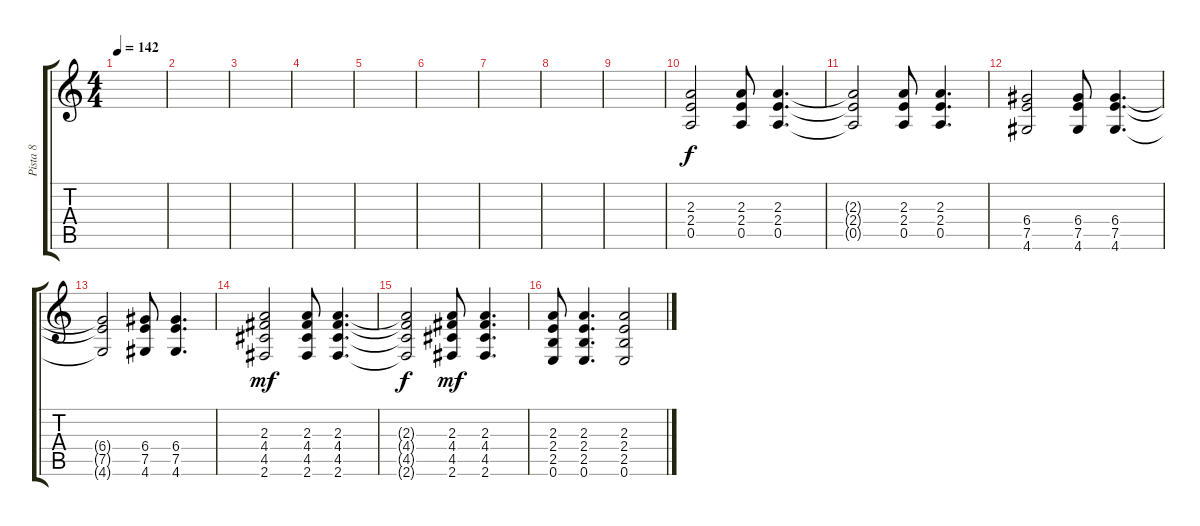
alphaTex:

\track ("Pista 8" "Pista 8") {instrument overdrivenguitar}
\staff {score tabs}
\tuning (E4 B3 G3 D3 A2 E2) {hide}
\ts (4 4)
\tempo 142
\clef g2
\ks c
|
|
|
|
|
|
|
|
|
(2.3 2.4 0.5).2{dy f} (2.3 2.4 0.5).8 (2.3 2.4 0.5).4{d} |
(2.3{t} 2.4{t} 0.5{t}).2 (2.3 2.4 0.5).8 (2.3 2.4 0.5).4{d} |
(6.4 7.5 4.6).2 (6.4 7.5 4.6).8 (6.4 7.5 4.6).4{d} |
(6.4{t} 7.5{t} 4.6{t}).2 (6.4 7.5 4.6).8 (6.4 7.5 4.6).4{d} |
(2.3 4.4 4.5 2.6).2{dy mf} (2.3 4.4 4.5 2.6).8 (2.3 4.4 4.5 2.6).4{d} |
(2.3{t} 4.4{t} 4.5{t} 2.6{t}).2{dy f} (2.3 4.4 4.5 2.6).8{dy mf} (2.3 4.4 4.5 2.6).4{d} |
(2.3 2.4 2.5 0.6).8 (2.3 2.4 2.5 0.6).4{d} (2.3 2.4 2.5 0.6).2
